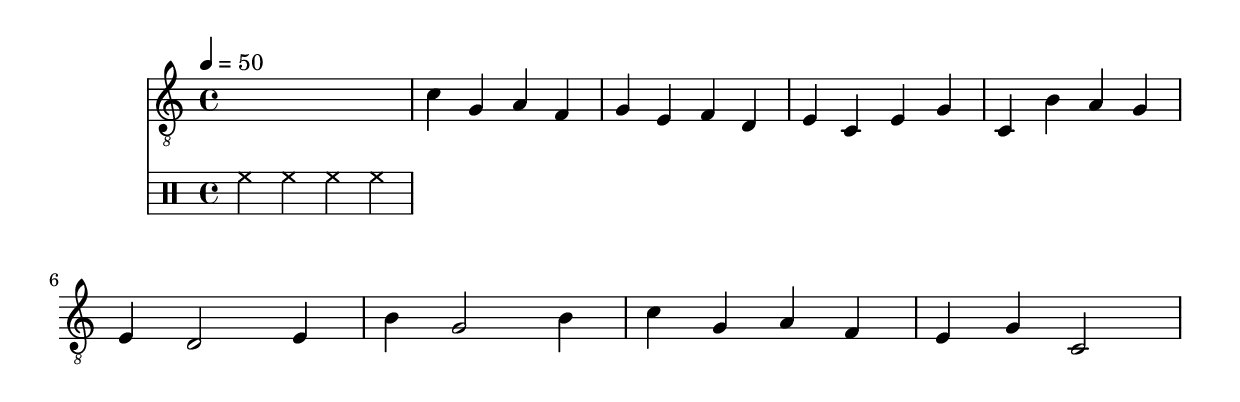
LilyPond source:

\version "2.20.0"

symbols =  {
  \time 4/4
  \tempo 4 = 50

  \drums { hh4 hh hh hh }

  % 8
  c'4 g a f
  g4 e f d
  e4 c e g
  c4 b a g \break
  
  % 12
  e4 d2 e4
  b4 g2 b4
  c'4 g a f
  e4 g c2 \break
}

\score {
  <<
    \new Staff \with {midiInstrument = "acoustic guitar (nylon)"} {
      \clef "G_8"
      \symbols
    }
  >>

  \midi { }
  \layout { }
}
